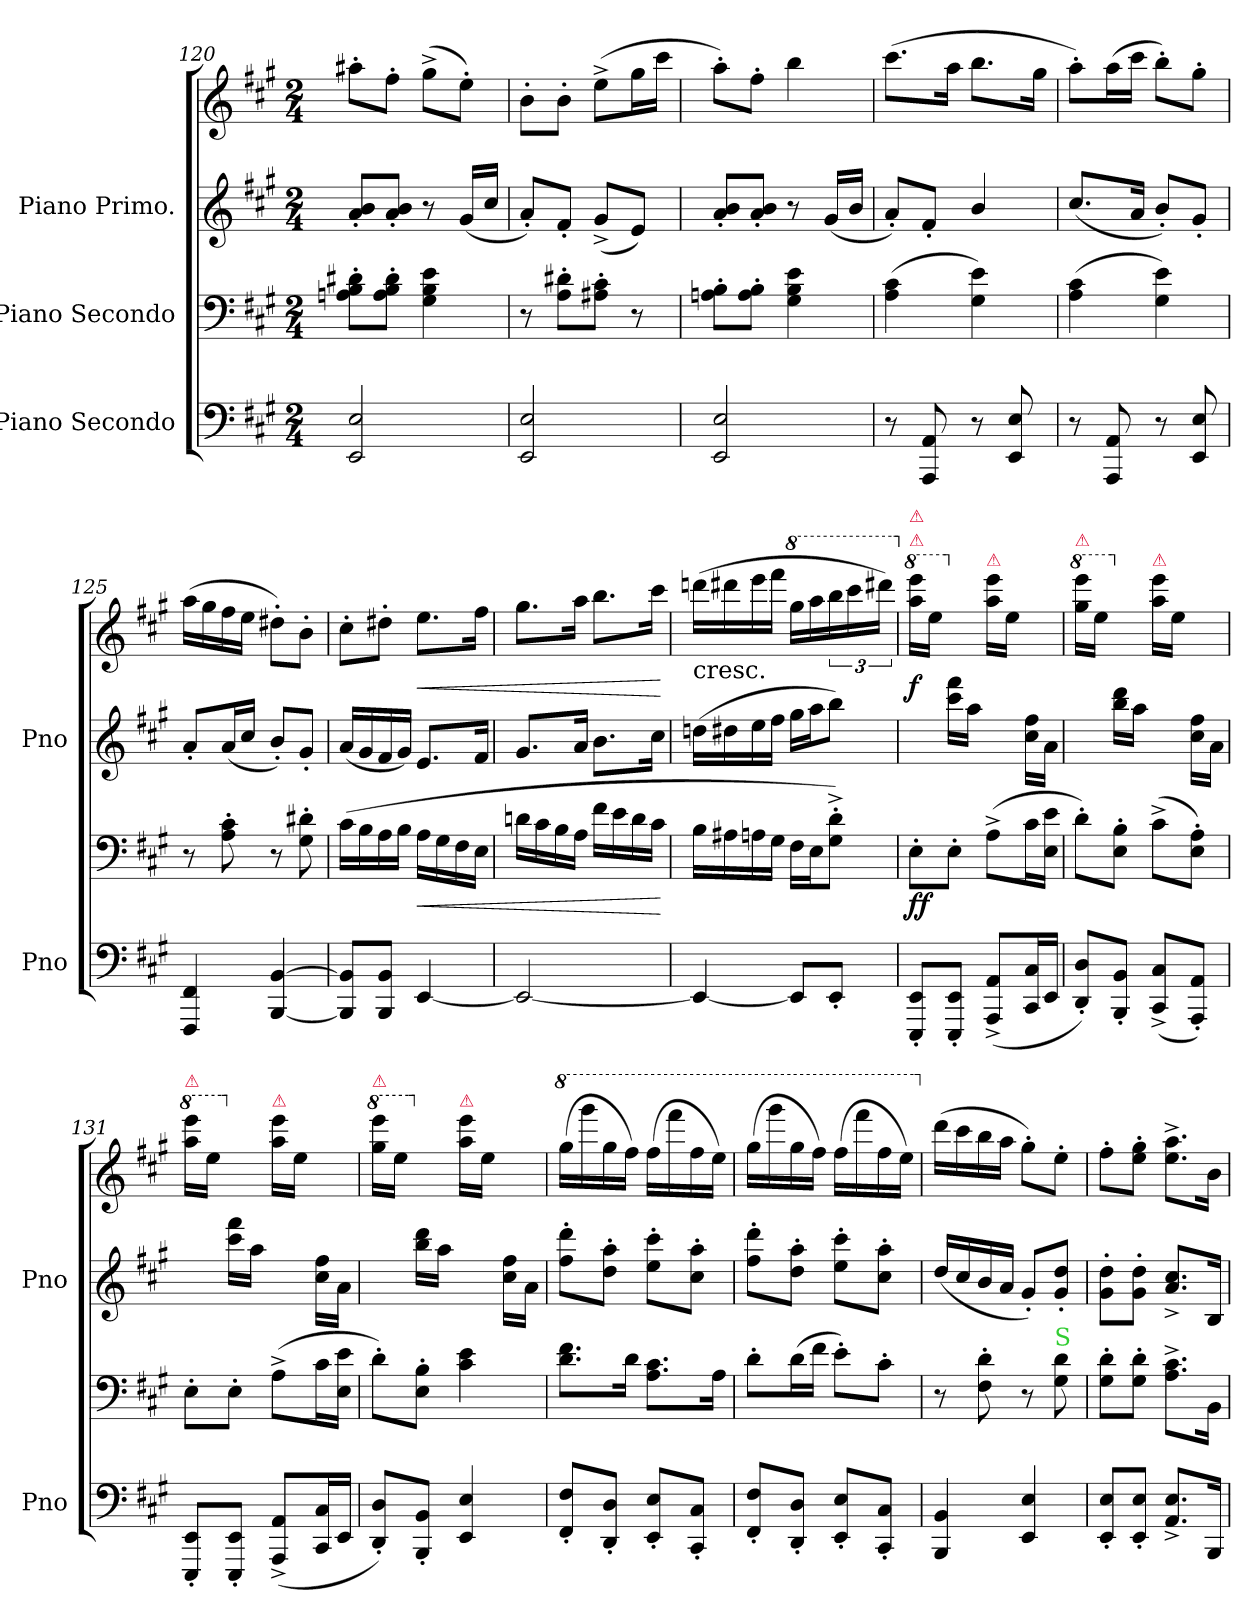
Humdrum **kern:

**kern	**kern	**dynam	**kern	**kern	**dynam
*part3	*part2	*part2	*part1	*part1	*part1
*staff4	*staff3	*staff3	*staff2	*staff1	*staff1/2
*I"Piano Secondo	*I"Piano Secondo	*	*I"Piano Primo.	*	*
*I'Pno	*	*	*I'Pno	*	*
*clefF4	*clefF4	*	*clefG2	*clefG2	*
*k[f#c#g#]	*k[f#c#g#]	*	*k[f#c#g#]	*k[f#c#g#]	*
*M2/4	*M2/4	*	*M2/4	*M2/4	*
=120	=120	=120	=120	=120	=120
2EE/ 2E/	8An'\ 8B'\ 8d#X'\L	.	8a'/ 8b'/L	8aa#X'\L	.
.	8A'\ 8B'\ 8d#'\J	.	8a'/ 8b'/J	8ff#'\J	.
.	4G#\ 4B\ 4e\	.	8r	(8gg#^\L	.
.	.	.	(16g#/LL	8ee'\J)	.
.	.	.	16cc#/JJ	.	.
=121	=121	=121	=121	=121	=121
2EE/ 2E/	8r	.	8a'/L)	8b'\L	.
.	8A'\ 8d#X'\L	.	8f#'/J	8b'\J	.
.	8A#X'\ 8c#'\J	.	(8g#^/L	(8ee^\L	.
.	8r	.	8e/J)	16gg#\L	.
.	.	.	.	16ccc#\JJ	.
=122	=122	=122	=122	=122	=122
2EE/ 2E/	8An'\ 8B'\L	.	8a'/ 8b'/L	8aa'\L)	.
.	8A'\ 8B'\J	.	8a'/ 8b'/J	8ff#'\J	.
.	4G#\ 4B\ 4e\	.	8r	4bb\	.
.	.	.	(16g#/LL	.	.
.	.	.	16b/JJ	.	.
=123	=123	=123	=123	=123	=123
8r	(4A\ 4c#\	.	8a'/L)	(8.ccc#\L	.
8AAA/ 8AA/	.	.	8f#'/J	.	.
.	.	.	.	16aa\Jk	.
8r	4G#\ 4e\)	.	4b/	8.bb\L	.
8EE/ 8E/	.	.	.	.	.
.	.	.	.	16gg#\Jk	.
=124	=124	=124	=124	=124	=124
8r	(4A\ 4c#\	.	(8.cc#/L	8aa'\L)	.
8AAA/ 8AA/	.	.	.	(16aa\L	.
.	.	.	16a/Jk	16ccc#\JJ	.
8r	4G#\ 4e\)	.	8b'/L)	8bb'\L)	.
8EE/ 8E/	.	.	8g#'/J	8gg#'\J	.
=125	=125	=125	=125	=125	=125
4FFF#/ 4FF#/	8r	.	8a'/L	(16aa\LL	.
.	.	.	.	16gg#\	.
.	8A'\ 8c#'\	.	(16a/L	16ff#\	.
.	.	.	16cc#/JJ	16ee\JJ	.
[4BBB/ [4BB/	8r	.	8b'/L)	8dd#X'\L)	.
.	8G#'\ 8d#X'\	.	8g#'/J	8b'\J	.
=126	=126	=126	=126	=126	=126
8BBB]/ 8BB]/L	(16c#\LL	.	(16a/LL	8cc#'\L	.
.	16B\	.	16g#/	.	.
8BBB/ 8BB/J	16A\	.	16f#/	8dd#X'\J	.
.	16B\JJ	.	16g#/JJ)	.	.
!	!	!LO:HP:b	!	!	!
[4EE/	16A\LL	<	8.e/L	8.ee\L	<
.	16G#\	.	.	.	.
.	16F#\	.	.	.	.
.	16E\JJ	.	16f#/Jk	16ff#\Jk	.
=127	=127	=127	=127	=127	=127
2EE/_	16dn\LL	.	8.g#/L	8.gg#\L	.
.	16c#\	.	.	.	.
.	16B\	.	.	.	.
.	16A\JJ	.	16a/Jk	16aa\Jk	.
.	16f#\LL	.	8.b\L	8.bb\L	.
.	16e\	.	.	.	.
.	16d\	.	.	.	.
.	16c#\JJ	.	16cc#\Jk	16ccc#\Jk	.
.	.	[	.	.	[
=128	=128	=128	=128	=128	=128
!	!	!	!	!LO:TX:c:t=cresc.	!
4EE/_	16B\LL	.	(16ddn\LL	(16dddn\LL	.
.	16A#X\	.	16dd#X\	16ddd#X\	.
.	16An\	.	16ee\	16eee\	.
.	16G#\JJ	.	16ff#\JJ	16fff#\JJ	.
*	*	*	*	*8va	*
8EE/L]	16F#\LL	.	16gg#\LL	16ggg#\LL	.
.	16E\J	.	16aa\J	16aaa\	.
8EE'/J	8G#'^\ 8d'^\J)	.	8bb\J)	24bbb\	.
.	.	.	.	24cccc#\	.
.	.	.	.	24dddd#X\JJ)	.
=129	=129	=129	=129	=129	=129
*	*	*	*	*X8va	*
*	*	*	*	*8va	*
!	!	!	!	!LO:TX:a:color=crimson:t=⚠	!
!	!	!	!	!LO:TX:a:color=crimson:t=⚠	!
8EEE'/ 8EE'/L	8E'\L	ff	8ryy	16aaa\ 16eeee\LL	f
.	.	.	.	16eee\JJ	.
*	*	*	*	*X8va	*
8EEE'/ 8EE'/J	8E'\J	.	16ccc#\ 16fff#\LL	8ryy	.
.	.	.	16aa\JJ	.	.
!	!	!	!	!LO:TX:a:color=crimson:t=⚠	!
(8AAA^>/ 8AA^>/L	(8A^\L	.	8ryy	16aa\ 16eee\LL	.
.	.	.	.	16ee\JJ	.
16CC#/ 16C#/L	16c#\L	.	16cc#\ 16ff#\LL	8ryy	.
16EE/JJ	16E\ 16e\JJ	.	16a\JJ	.	.
=130	=130	=130	=130	=130	=130
*	*	*	*	*8va	*
!	!	!	!	!LO:TX:a:color=crimson:t=⚠	!
8DD'/ 8D'/L)	8d'\L)	.	8ryy	16ggg#\ 16eeee\LL	.
.	.	.	.	16eee\JJ	.
*	*	*	*	*X8va	*
8BBB'/ 8BB'/J	8E'\ 8B'\J	.	16bb\ 16ddd\LL	8ryy	.
.	.	.	16aa\JJ	.	.
!	!	!	!	!LO:TX:a:color=crimson:t=⚠	!
(8CC#^>/ 8C#^>/L	(8c#^\L	.	8ryy	16aa\ 16eee\LL	.
.	.	.	.	16ee\JJ	.
8AAA'/ 8AA'/J)	8E'\ 8A'\J)	.	16cc#\ 16ff#\LL	8ryy	.
.	.	.	16a\JJ	.	.
=131	=131	=131	=131	=131	=131
*	*	*	*	*8va	*
!	!	!	!	!LO:TX:a:color=crimson:t=⚠	!
8EEE'/ 8EE'/L	8E'\L	.	8ryy	16aaa\ 16eeee\LL	.
.	.	.	.	16eee\JJ	.
*	*	*	*	*X8va	*
8EEE'/ 8EE'/J	8E'\J	.	16ccc#\ 16fff#\LL	8ryy	.
.	.	.	16aa\JJ	.	.
!	!	!	!	!LO:TX:a:color=crimson:t=⚠	!
(8AAA^/ 8AA^/L	(8A^\L	.	8ryy	16aa\ 16eee\LL	.
.	.	.	.	16ee\JJ	.
16CC#/ 16C#/L	16c#\L	.	16cc#\ 16ff#\LL	8ryy	.
16EE/JJ	16E\ 16e\JJ	.	16a\JJ	.	.
=132	=132	=132	=132	=132	=132
*	*	*	*	*8va	*
!	!	!	!	!LO:TX:a:color=crimson:t=⚠	!
8DD'/ 8D'/L)	8d'\L)	.	8ryy	16ggg#\ 16eeee\LL	.
.	.	.	.	16eee\JJ	.
*	*	*	*	*X8va	*
8BBB'/ 8BB'/J	8E'\ 8B'\J	.	16bb\ 16ddd\LL	8ryy	.
.	.	.	16aa\JJ	.	.
!	!	!	!	!LO:TX:a:color=crimson:t=⚠	!
4EE/ 4E/	4c#\ 4e\	.	8ryy	16aa\ 16eee\LL	.
.	.	.	.	16ee\JJ	.
.	.	.	16cc#\ 16ff#\LL	8ryy	.
.	.	.	16a\JJ	.	.
=133	=133	=133	=133	=133	=133
*	*	*	*	*8va	*
8FF#'/ 8F#'/L	8.d\ 8.f#\L	.	8ff#'\ 8ddd'\L	(16ggg#\LL	.
.	.	.	.	16gggg#\	.
8DD'/ 8D'/J	.	.	8dd'\ 8aa'\J	16ggg#\	.
.	16d\Jk	.	.	16fff#\JJ)	.
8EE'/ 8E'/L	8.A\ 8.c#\L	.	8ee'\ 8ccc#'\L	(16fff#\LL	.
.	.	.	.	16ffff#\	.
8CC#'/ 8C#'/J	.	.	8cc#'\ 8aa'\J	16fff#\	.
.	16A\Jk	.	.	16eee\JJ)	.
=134	=134	=134	=134	=134	=134
8FF#'/ 8F#'/L	8d'\L	.	8ff#'\ 8ddd'\L	(16ggg#\LL	.
.	.	.	.	16gggg#\	.
8DD'/ 8D'/J	(16d\L	.	8dd'\ 8aa'\J	16ggg#\	.
.	16f#\JJ	.	.	16fff#\JJ)	.
8EE'/ 8E'/L	8e'\L)	.	8ee'\ 8ccc#'\L	(16fff#\LL	.
.	.	.	.	16ffff#\	.
8CC#'/ 8C#'/J	8c#'\J	.	8cc#'\ 8aa'\J	16fff#\	.
.	.	.	.	16eee\JJ)	.
=135	=135	=135	=135	=135	=135
*	*	*	*	*X8va	*
4BBB/ 4BB/	8r	.	(16dd/LL	(16ddd\LL	.
.	.	.	16cc#/	16ccc#\	.
.	8F#'\ 8d'\	.	16b/	16bb\	.
.	.	.	16a/JJ	16aa\JJ	.
4EE/ 4E/	8r	.	8g#'/L)	8gg#'\L)	.
!	!LO:TX:a:color=limegreen:t=S	!	!	!	!
.	8G#\ 8d\	.	8g#'/ 8dd'/J	8ee'\J	.
=136	=136	=136	=136	=136	=136
8EE'/ 8E'/L	8G#'\ 8d'\L	.	8g#'\ 8dd'\L	8ff#'\L	.
8EE'/ 8E'/J	8G#'\ 8d'\J	.	8g#'\ 8dd'\J	8ee'\ 8gg#'\J	.
8.AA^/ 8.E^/L	8.A^\ 8.c#^\L	.	8.a^/ 8.cc#^/L	8.ee^\ 8.aa^\L	.
16BBB/Jk	16BB\Jk	.	16B/Jk	16b\Jk	.
=	=	=	=	=	=
*-	*-	*-	*-	*-	*-
